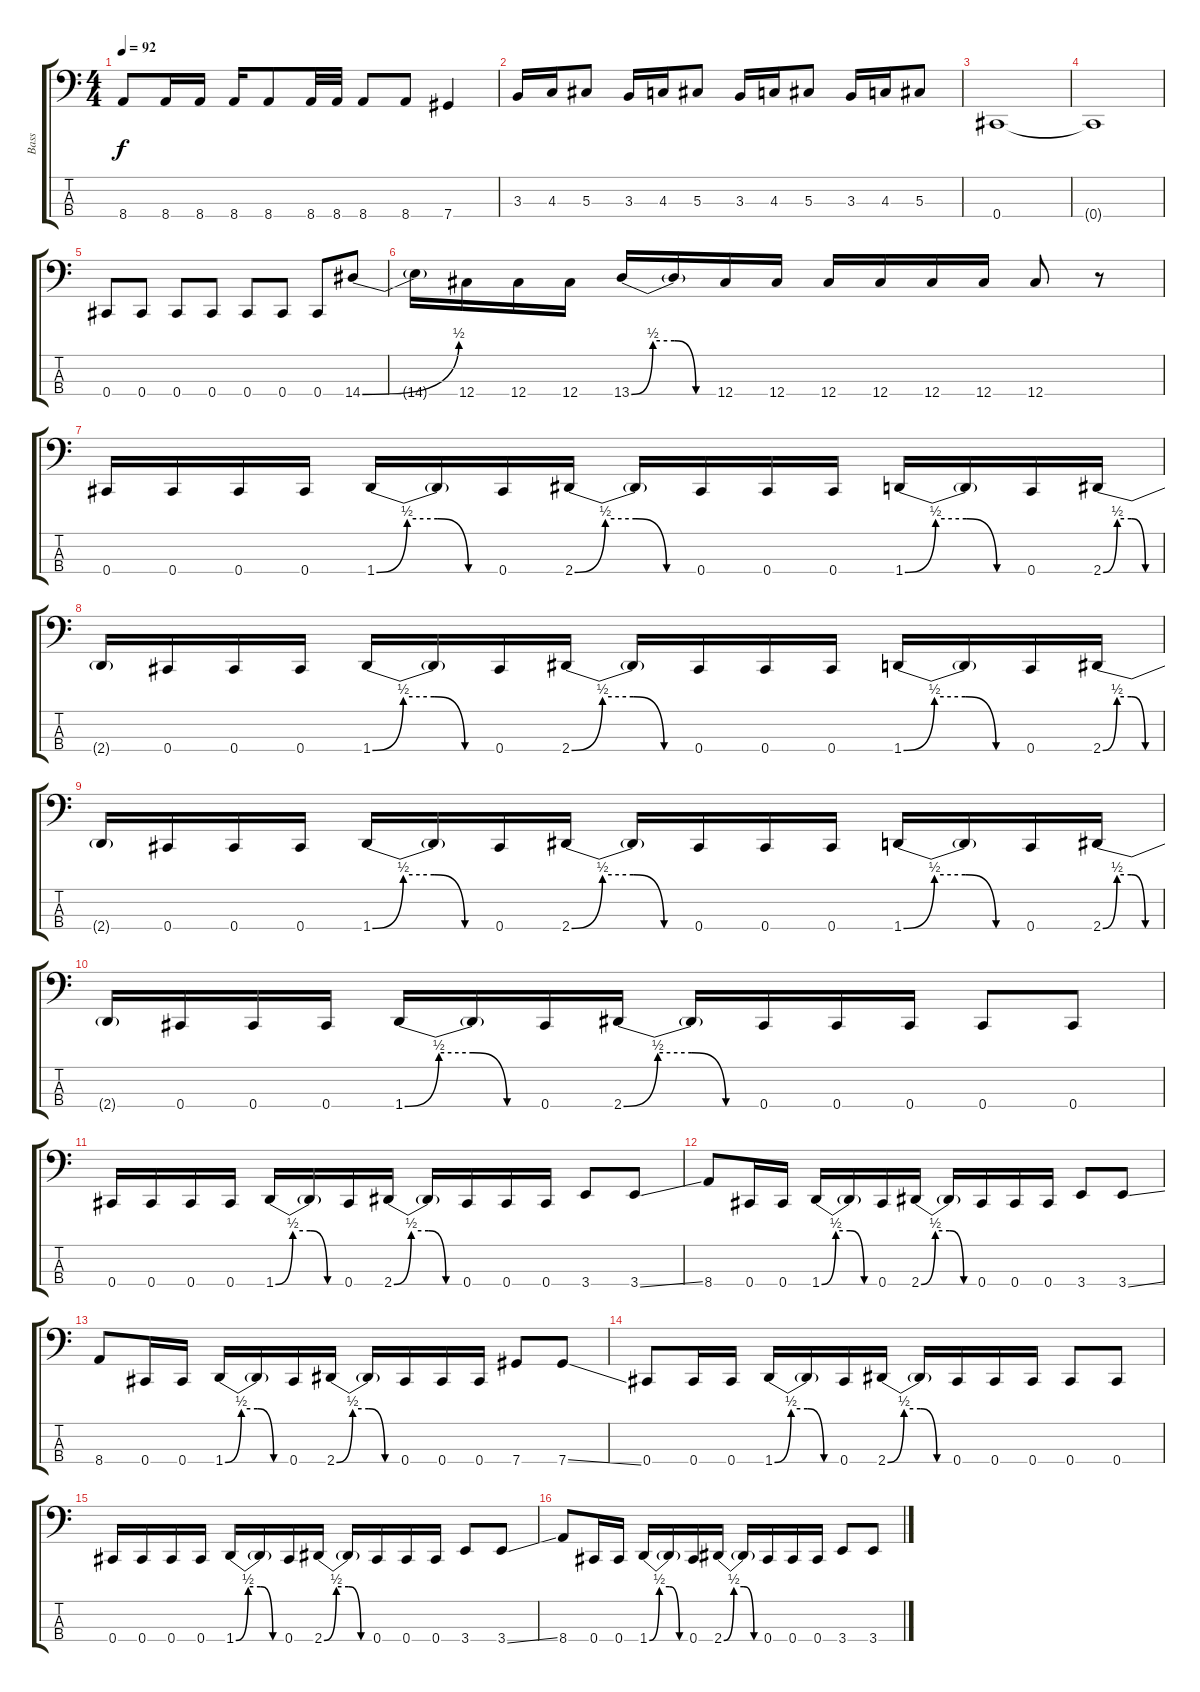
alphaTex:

\track ("Bass" "Bass") {instrument electricbasspick}
\staff {score tabs}
\tuning (Gb2 Db2 Ab1 Db1) {hide}
\ts (4 4)
\tempo 92
\clef f4
\ks c
8.4.8{dy f} 8.4.16 8.4.16 8.4.16 8.4.8 8.4.32 8.4.32 8.4.8 8.4.8 7.4.4 |
3.3.16 4.3.16 5.3.8 3.3.16 4.3.16 5.3.8 3.3.16 4.3.16 5.3.8 3.3.16 4.3.16 5.3.8 |
0.4.1 |
0.4{t}.1 |
0.4.8 0.4.8 0.4.8 0.4.8 0.4.8 0.4.8 0.4.8 14.4{be (bend 0 0 60 2)}.8 |
14.4{t}.16 12.4.16 12.4.16 12.4.16 13.4{be (custom 0 0 15 2 30 2 45 0 60 0)}.16 13.4{t}.16 12.4.16 12.4.16 12.4.16 12.4.16 12.4.16 12.4.16 12.4.8 r.8 |
0.4.16 0.4.16 0.4.16 0.4.16 1.4{be (custom 0 0 15 2 30 2 45 0 60 0)}.16 1.4{t}.16 0.4.16 2.4{be (custom 0 0 15 2 30 2 45 0 60 0)}.16 2.4{t}.16 0.4.16 0.4.16 0.4.16 1.4{be (custom 0 0 15 2 30 2 45 0 60 0)}.16 1.4{t}.16 0.4.16 2.4{be (custom 0 0 15 2 30 2 45 0 60 0)}.16 |
2.4{t}.16 0.4.16 0.4.16 0.4.16 1.4{be (custom 0 0 15 2 30 2 45 0 60 0)}.16 1.4{t}.16 0.4.16 2.4{be (custom 0 0 15 2 30 2 45 0 60 0)}.16 2.4{t}.16 0.4.16 0.4.16 0.4.16 1.4{be (custom 0 0 15 2 30 2 45 0 60 0)}.16 1.4{t}.16 0.4.16 2.4{be (custom 0 0 15 2 30 2 45 0 60 0)}.16 |
2.4{t}.16 0.4.16 0.4.16 0.4.16 1.4{be (custom 0 0 15 2 30 2 45 0 60 0)}.16 1.4{t}.16 0.4.16 2.4{be (custom 0 0 15 2 30 2 45 0 60 0)}.16 2.4{t}.16 0.4.16 0.4.16 0.4.16 1.4{be (custom 0 0 15 2 30 2 45 0 60 0)}.16 1.4{t}.16 0.4.16 2.4{be (custom 0 0 15 2 30 2 45 0 60 0)}.16 |
2.4{t}.16 0.4.16 0.4.16 0.4.16 1.4{be (custom 0 0 15 2 30 2 45 0 60 0)}.16 1.4{t}.16 0.4.16 2.4{be (custom 0 0 15 2 30 2 45 0 60 0)}.16 2.4{t}.16 0.4.16 0.4.16 0.4.16 0.4.8 0.4.8 |
0.4.16 0.4.16 0.4.16 0.4.16 1.4{be (custom 0 0 15 2 30 2 45 0 60 0)}.16 1.4{t}.16 0.4.16 2.4{be (custom 0 0 15 2 30 2 45 0 60 0)}.16 2.4{t}.16 0.4.16 0.4.16 0.4.16 3.4.8 3.4{ss}.8 |
8.4.8 0.4.16 0.4.16 1.4{be (custom 0 0 15 2 30 2 45 0 60 0)}.16 1.4{t}.16 0.4.16 2.4{be (custom 0 0 15 2 30 2 45 0 60 0)}.16 2.4{t}.16 0.4.16 0.4.16 0.4.16 3.4.8 3.4{ss}.8 |
8.4.8 0.4.16 0.4.16 1.4{be (custom 0 0 15 2 30 2 45 0 60 0)}.16 1.4{t}.16 0.4.16 2.4{be (custom 0 0 15 2 30 2 45 0 60 0)}.16 2.4{t}.16 0.4.16 0.4.16 0.4.16 7.4.8 7.4{ss}.8 |
0.4.8 0.4.16 0.4.16 1.4{be (custom 0 0 15 2 30 2 45 0 60 0)}.16 1.4{t}.16 0.4.16 2.4{be (custom 0 0 15 2 30 2 45 0 60 0)}.16 2.4{t}.16 0.4.16 0.4.16 0.4.16 0.4.8 0.4.8 |
0.4.16 0.4.16 0.4.16 0.4.16 1.4{be (custom 0 0 15 2 30 2 45 0 60 0)}.16 1.4{t}.16 0.4.16 2.4{be (custom 0 0 15 2 30 2 45 0 60 0)}.16 2.4{t}.16 0.4.16 0.4.16 0.4.16 3.4.8 3.4{ss}.8 |
8.4.8 0.4.16 0.4.16 1.4{be (custom 0 0 15 2 30 2 45 0 60 0)}.16 1.4{t}.16 0.4.16 2.4{be (custom 0 0 15 2 30 2 45 0 60 0)}.16 2.4{t}.16 0.4.16 0.4.16 0.4.16 3.4.8 3.4{ss}.8
